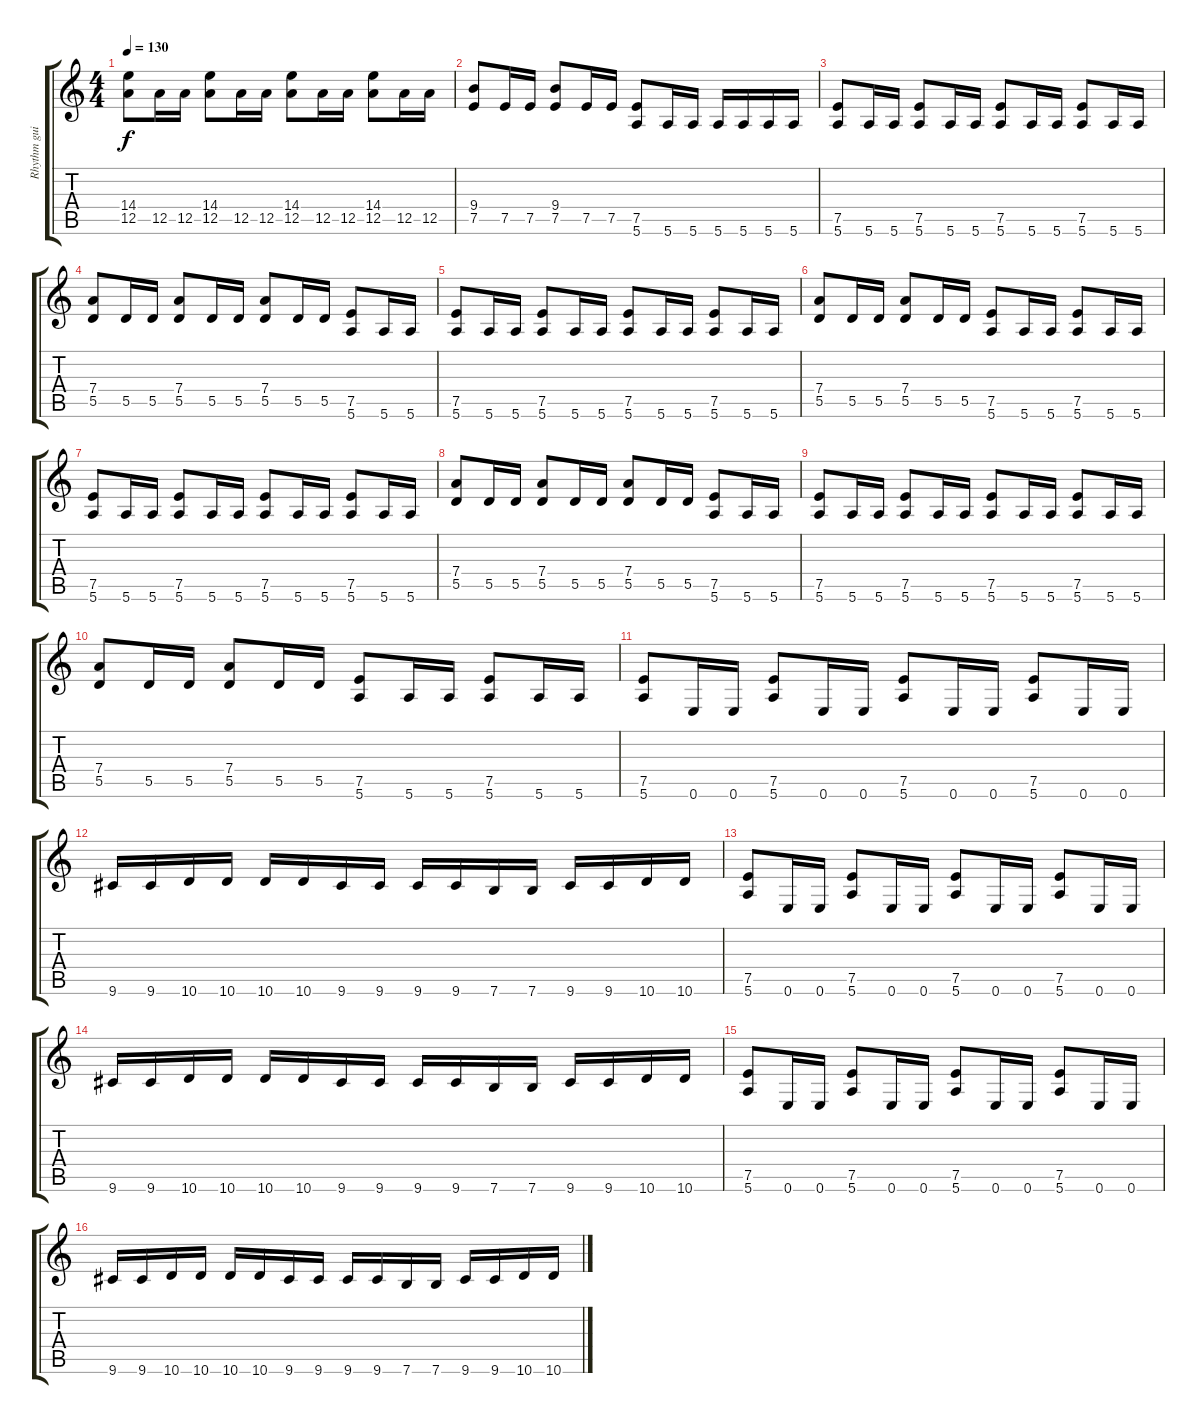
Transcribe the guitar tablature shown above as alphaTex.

\track ("Rhythm guitar" "Rhythm gui") {instrument overdrivenguitar}
\staff {score tabs}
\tuning (E4 B3 G3 D3 A2 E2) {hide}
\ts (4 4)
\tempo 130
\clef g2
\ks c
(14.4 12.5).8{dy f} 12.5.16 12.5.16 (14.4 12.5).8 12.5.16 12.5.16 (14.4 12.5).8 12.5.16 12.5.16 (14.4 12.5).8 12.5.16 12.5.16 |
(9.4 7.5).8 7.5.16 7.5.16 (9.4 7.5).8 7.5.16 7.5.16 (7.5 5.6).8 5.6.16 5.6.16 5.6.16 5.6.16 5.6.16 5.6.16 |
(7.5 5.6).8 5.6.16 5.6.16 (7.5 5.6).8 5.6.16 5.6.16 (7.5 5.6).8 5.6.16 5.6.16 (7.5 5.6).8 5.6.16 5.6.16 |
(7.4 5.5).8 5.5.16 5.5.16 (7.4 5.5).8 5.5.16 5.5.16 (7.4 5.5).8 5.5.16 5.5.16 (7.5 5.6).8 5.6.16 5.6.16 |
(7.5 5.6).8 5.6.16 5.6.16 (7.5 5.6).8 5.6.16 5.6.16 (7.5 5.6).8 5.6.16 5.6.16 (7.5 5.6).8 5.6.16 5.6.16 |
(7.4 5.5).8 5.5.16 5.5.16 (7.4 5.5).8 5.5.16 5.5.16 (7.5 5.6).8 5.6.16 5.6.16 (7.5 5.6).8 5.6.16 5.6.16 |
(7.5 5.6).8 5.6.16 5.6.16 (7.5 5.6).8 5.6.16 5.6.16 (7.5 5.6).8 5.6.16 5.6.16 (7.5 5.6).8 5.6.16 5.6.16 |
(7.4 5.5).8 5.5.16 5.5.16 (7.4 5.5).8 5.5.16 5.5.16 (7.4 5.5).8 5.5.16 5.5.16 (7.5 5.6).8 5.6.16 5.6.16 |
(7.5 5.6).8 5.6.16 5.6.16 (7.5 5.6).8 5.6.16 5.6.16 (7.5 5.6).8 5.6.16 5.6.16 (7.5 5.6).8 5.6.16 5.6.16 |
(7.4 5.5).8 5.5.16 5.5.16 (7.4 5.5).8 5.5.16 5.5.16 (7.5 5.6).8 5.6.16 5.6.16 (7.5 5.6).8 5.6.16 5.6.16 |
(7.5 5.6).8 0.6.16 0.6.16 (7.5 5.6).8 0.6.16 0.6.16 (7.5 5.6).8 0.6.16 0.6.16 (7.5 5.6).8 0.6.16 0.6.16 |
9.6.16 9.6.16 10.6.16 10.6.16 10.6.16 10.6.16 9.6.16 9.6.16 9.6.16 9.6.16 7.6.16 7.6.16 9.6.16 9.6.16 10.6.16 10.6.16 |
(7.5 5.6).8 0.6.16 0.6.16 (7.5 5.6).8 0.6.16 0.6.16 (7.5 5.6).8 0.6.16 0.6.16 (7.5 5.6).8 0.6.16 0.6.16 |
9.6.16 9.6.16 10.6.16 10.6.16 10.6.16 10.6.16 9.6.16 9.6.16 9.6.16 9.6.16 7.6.16 7.6.16 9.6.16 9.6.16 10.6.16 10.6.16 |
(7.5 5.6).8 0.6.16 0.6.16 (7.5 5.6).8 0.6.16 0.6.16 (7.5 5.6).8 0.6.16 0.6.16 (7.5 5.6).8 0.6.16 0.6.16 |
9.6.16 9.6.16 10.6.16 10.6.16 10.6.16 10.6.16 9.6.16 9.6.16 9.6.16 9.6.16 7.6.16 7.6.16 9.6.16 9.6.16 10.6.16 10.6.16
